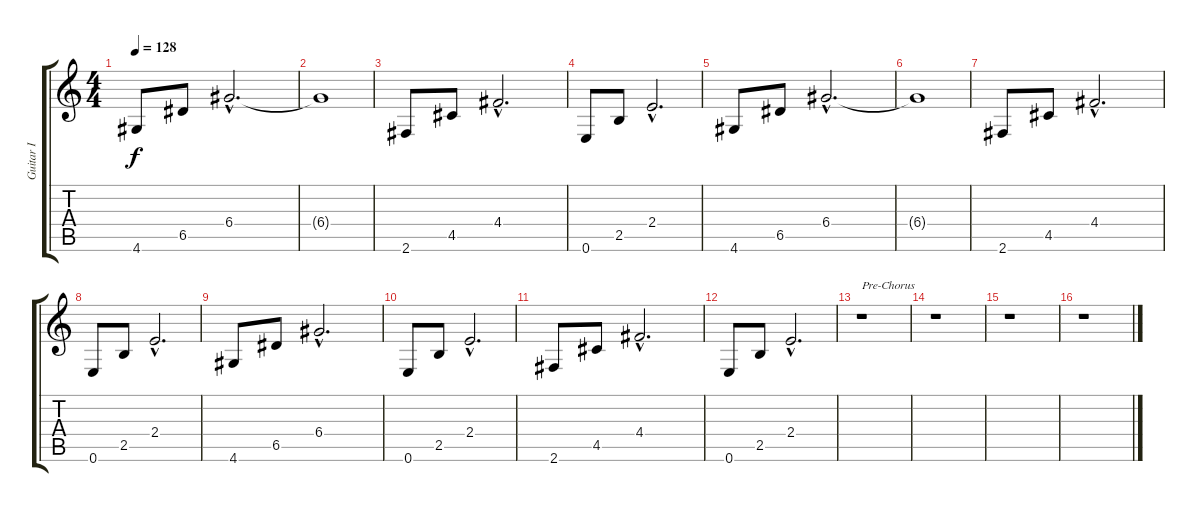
\track ("Guitar I" "Guitar I") {instrument electricguitarjazz}
\staff {score tabs}
\tuning (E4 B3 G3 D3 A2 E2) {hide}
\ts (4 4)
\tempo 128
\clef g2
\ks c
4.6.8{dy f} 6.5.8 6.4{hac}.2{d} |
6.4{t}.1 |
2.6.8 4.5.8 4.4{hac}.2{d} |
0.6.8 2.5.8 2.4{hac}.2{d} |
4.6.8 6.5.8 6.4{hac}.2{d} |
6.4{t}.1 |
2.6.8 4.5.8 4.4{hac}.2{d} |
0.6.8 2.5.8 2.4{hac}.2{d} |
4.6.8 6.5.8 6.4{hac}.2{d} |
0.6.8 2.5.8 2.4{hac}.2{d} |
2.6.8 4.5.8 4.4{hac}.2{d} |
0.6.8 2.5.8 2.4{hac}.2{d} |
r.1{txt "Pre-Chorus"} |
r.1 |
r.1 |
r.1
